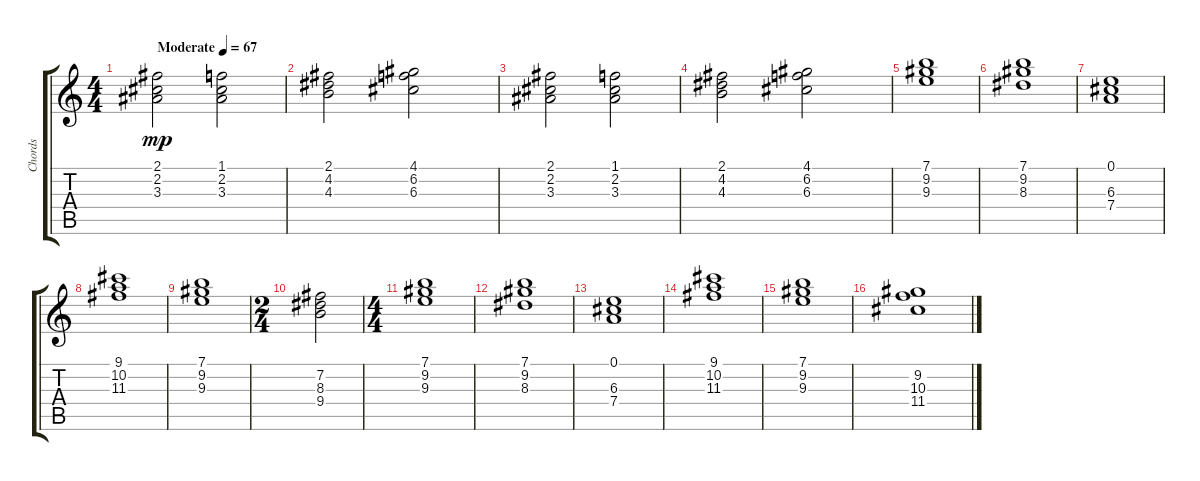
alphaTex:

\track ("Chords" "Chords") {instrument acousticguitarsteel}
\staff {score tabs}
\tuning (E4 B3 G3 D3 A2 E2) {hide}
\ts (4 4)
\tempo (67 "Moderate")
\clef g2
\ks c
(2.1 2.2 3.3).2{dy mp instrument acousticguitarsteel} (1.1 2.2 3.3).2 |
(2.1 4.2 4.3).2 (4.1 6.2 6.3).2 |
(2.1 2.2 3.3).2 (1.1 2.2 3.3).2 |
(2.1 4.2 4.3).2 (4.1 6.2 6.3).2 |
(7.1 9.2 9.3).1 |
(7.1 9.2 8.3).1 |
(0.1 6.3 7.4).1 |
(9.1 10.2 11.3).1 |
(7.1 9.2 9.3).1 |
\ts (2 4)
(7.2 8.3 9.4).2 |
\ts (4 4)
(7.1 9.2 9.3).1 |
(7.1 9.2 8.3).1 |
(0.1 6.3 7.4).1 |
(9.1 10.2 11.3).1 |
(7.1 9.2 9.3).1 |
(9.2 10.3 11.4).1
